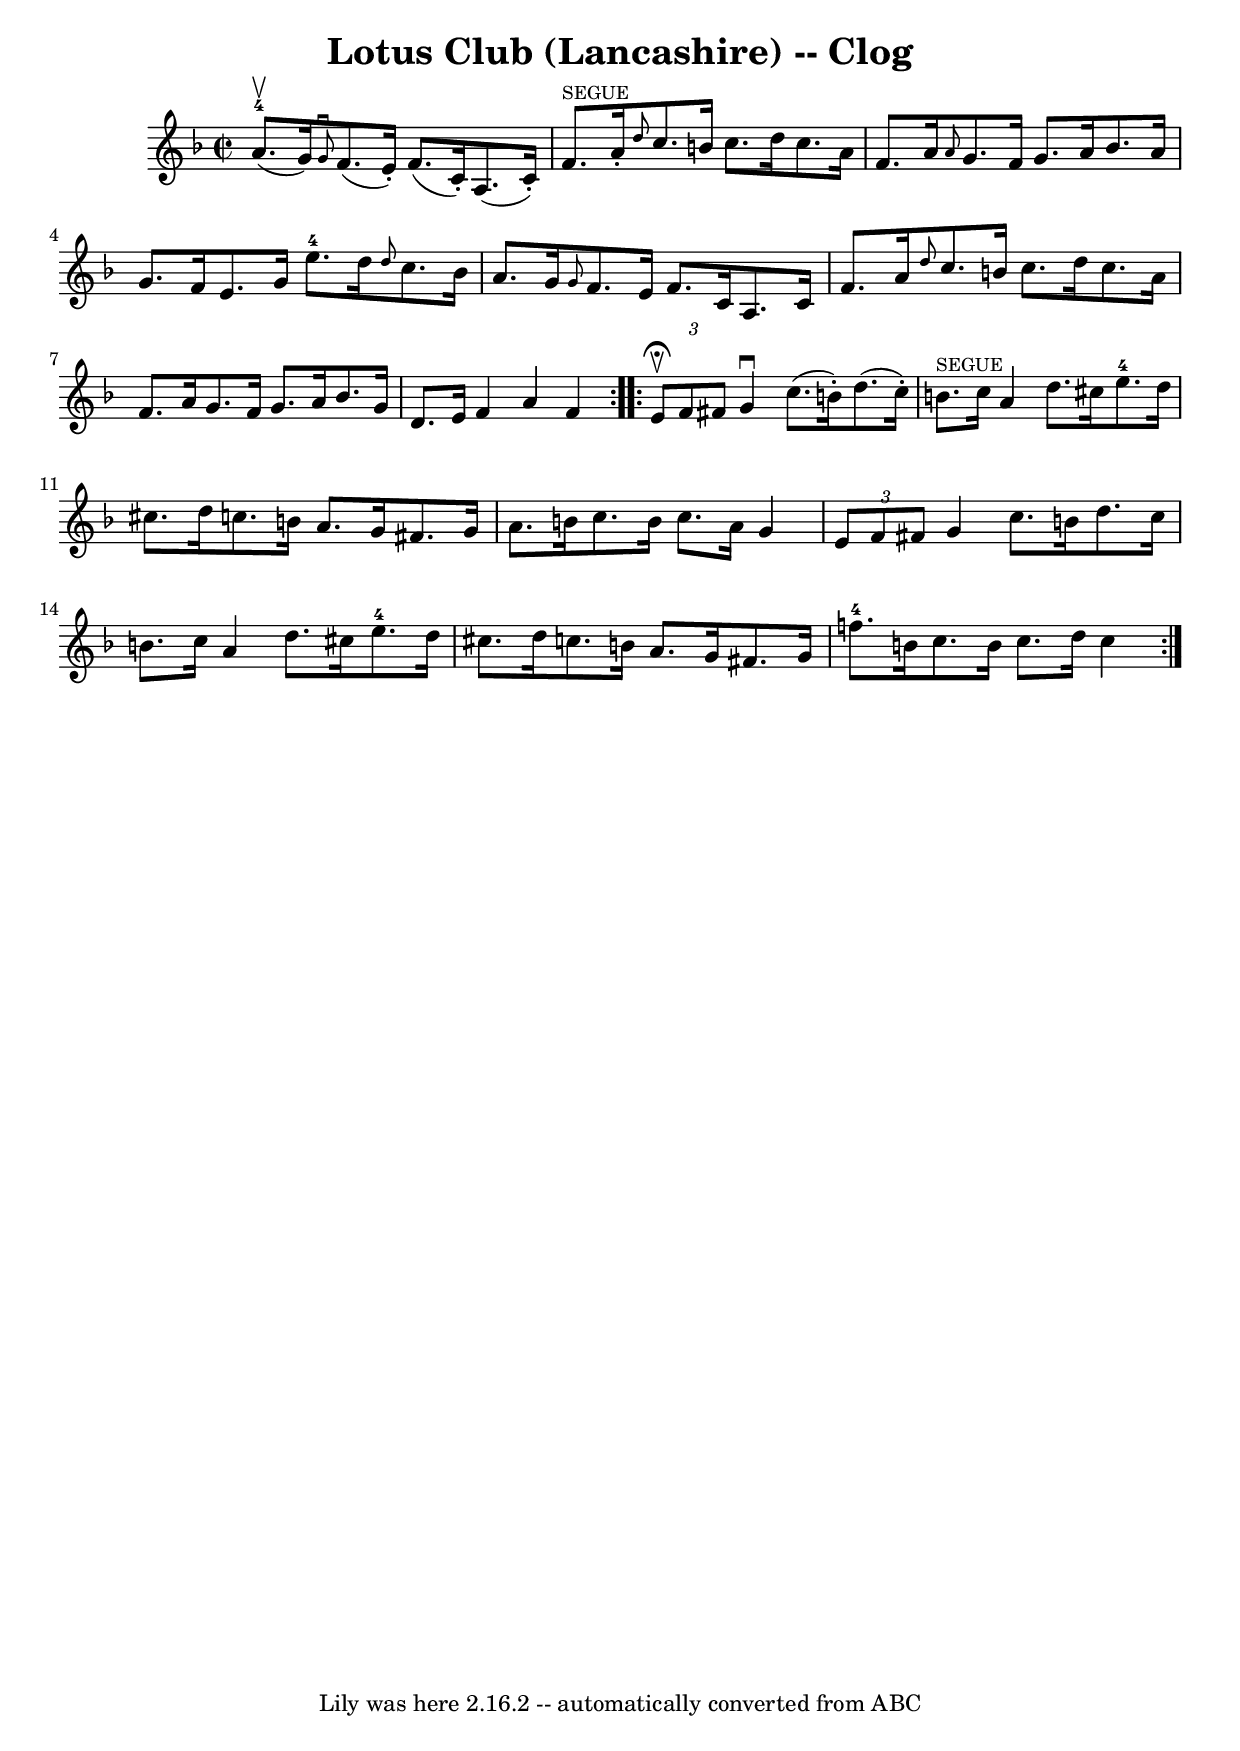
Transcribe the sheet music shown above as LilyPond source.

\version "2.16.2"
\include "Mammoth.ily"
\header {
  %% book = "Ryan's Mammoth Collection"
 crossRefNumber = "1"
 footnotes = "\\\\158 938"
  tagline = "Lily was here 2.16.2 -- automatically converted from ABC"
  title = "Lotus Club (Lancashire) -- Clog"

}
voicedefault =  {



  \repeat volta 2 {

    \override Staff.TimeSignature #'style = #'C
    \time 2/2 
    \key f \major a'8.-4^\upbow(g'16)  |
    
    \grace { g'8^\downbow 
	   } f'8. (e'16-.) f'8. (c'16-.) a8. ( c'16-.) f'8.^\segue a'16-.    |
    \grace { d''8  
	   } c''8. b'16 c''8. d''16 c''8. a'16 f'8. a'16     |
    
    \grace { a'8  
	   } g'8. f'16 g'8. a'16 bf'8. a'16 g'8. f'16     |
 e'8. g'16 e''8.-4 d''16  \grace { d''8  
				    } c''8. bf'16 a'8. g'16     |
    \grace { g'8  
	   } f'8. e'16 f'8. c'16 a8. c'16 f'8. a'16     |
    \grace {    
 d''8       } c''8. b'16 c''8. d''16 c''8. a'16 f'8. a'16      |
 g'8. f'16 g'8. a'16 bf'8. g'16 d'8. e'16     |
 f'4 a'4 f'4    
  }     
  \repeat volta 2 {
    \times 2/3 { e'8 
		^\fermata^\upbow f'8 fs'8   	       }  |
 g'4^\downbow c''8. (b'16-.) d''8. (c''16-.) b'8.^\segue c''16    |
 a'4 d''8. cs''16 e''8.-4 d''16 cs''8. d''16     |
 c''!8. b'16 a'8. g'16 fs'8. g'16 a'8. b'16     |
    
 c''8. b'16 c''8. a'16 g'4    \times 2/3 { e'8 f'8 fs'8   					    }    |
 g'4 c''8. b'16 d''8. c''16 b'8. c''16     |
 a'4 d''8. cs''16 e''8.-4 d''16 cs''8. d''16   |
 c''!8. b'16 a'8. g'16 fs'8. g'16 f''!8.-4 b'16     |
 c''8. b'16 c''8. d''16 c''4      
  }   

}

\score{
  <<

    \context Staff="default"
    {
      \voicedefault 
      
    }

  >>
  \layout {
    
  }
  \midi {
  }

}
